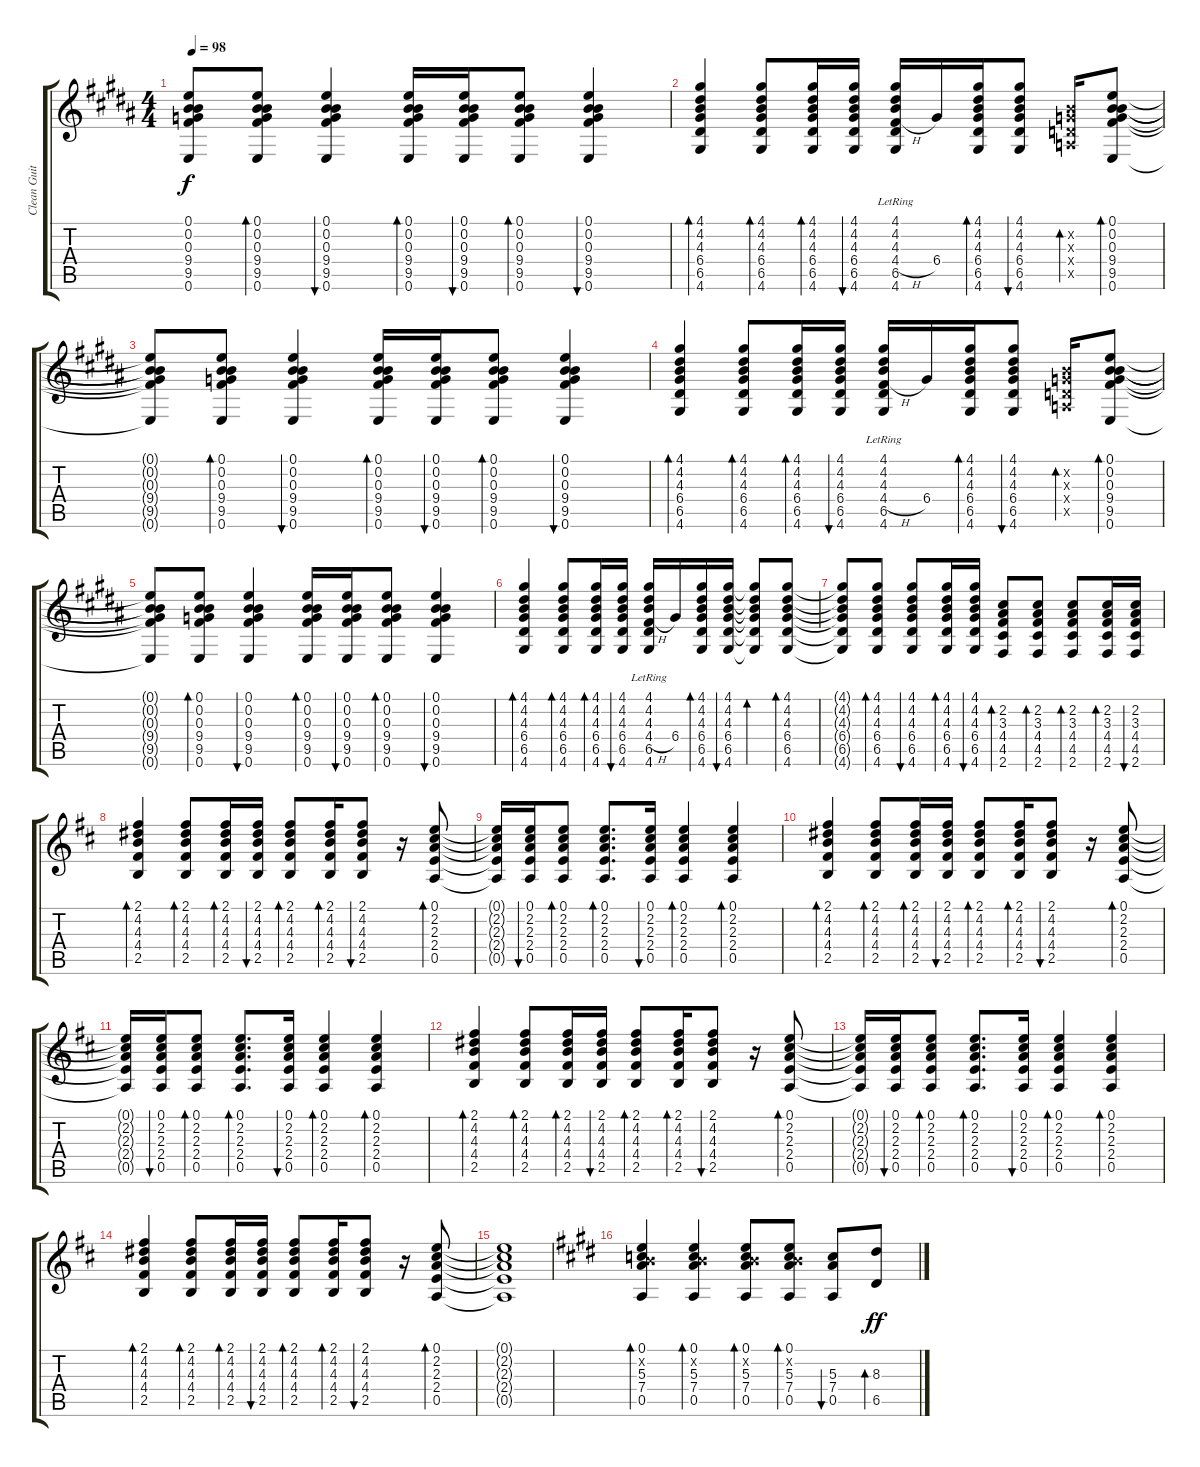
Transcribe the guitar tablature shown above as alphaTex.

\track ("Clean Guitar 2" "Clean Guit") {instrument acousticguitarnylon}
\staff {score tabs}
\tuning (E4 B3 G3 D3 A2 E2) {hide}
\ts (4 4)
\tempo 98
\clef g2
\ks g#minor
(0.1{t} 0.2{t} 0.3{t} 9.4{t} 9.5{t} 0.6{t}).8{dy f} (0.1 0.2 0.3 9.4 9.5 0.6).8{bd 60} (0.1 0.2 0.3 9.4 9.5 0.6).4{bu 60} (0.1 0.2 0.3 9.4 9.5 0.6).16{bd 30} (0.1 0.2 0.3 9.4 9.5 0.6).16{bu 30} (0.1 0.2 0.3 9.4 9.5 0.6).8{bd 60} (0.1 0.2 0.3 9.4 9.5 0.6).4{bu 60} |
(4.1 4.2 4.3 6.4 6.5 4.6).4{bd 120} (4.1 4.2 4.3 6.4 6.5 4.6).8{bd 60} (4.1 4.2 4.3 6.4 6.5 4.6).16{bd 30} (4.1 4.2 4.3 6.4 6.5 4.6).16{bu 30} (4.1{lr} 4.2{lr} 4.3{lr} 4.4{h} 6.5{lr} 4.6{lr}).16 6.4.16 (4.1 4.2 4.3 6.4 6.5 4.6).16{bd 60} (4.1 4.2 4.3 6.4 6.5 4.6).8{bu 60} (0.2{x} 0.3{x} 0.4{x} 0.5{x}).16{bd 60} (0.1 0.2 0.3 9.4 9.5 0.6).8{bd 120} |
(0.1{t} 0.2{t} 0.3{t} 9.4{t} 9.5{t} 0.6{t}).8 (0.1 0.2 0.3 9.4 9.5 0.6).8{bd 60} (0.1 0.2 0.3 9.4 9.5 0.6).4{bu 60} (0.1 0.2 0.3 9.4 9.5 0.6).16{bd 30} (0.1 0.2 0.3 9.4 9.5 0.6).16{bu 30} (0.1 0.2 0.3 9.4 9.5 0.6).8{bd 60} (0.1 0.2 0.3 9.4 9.5 0.6).4{bu 60} |
(4.1 4.2 4.3 6.4 6.5 4.6).4{bd 120} (4.1 4.2 4.3 6.4 6.5 4.6).8{bd 60} (4.1 4.2 4.3 6.4 6.5 4.6).16{bd 30} (4.1 4.2 4.3 6.4 6.5 4.6).16{bu 30} (4.1{lr} 4.2{lr} 4.3{lr} 4.4{h} 6.5{lr} 4.6{lr}).16 6.4.16 (4.1 4.2 4.3 6.4 6.5 4.6).16{bd 60} (4.1 4.2 4.3 6.4 6.5 4.6).8{bu 60} (0.2{x} 0.3{x} 0.4{x} 0.5{x}).16{bd 60} (0.1 0.2 0.3 9.4 9.5 0.6).8{bd 120} |
(0.1{t} 0.2{t} 0.3{t} 9.4{t} 9.5{t} 0.6{t}).8 (0.1 0.2 0.3 9.4 9.5 0.6).8{bd 60} (0.1 0.2 0.3 9.4 9.5 0.6).4{bu 60} (0.1 0.2 0.3 9.4 9.5 0.6).16{bd 30} (0.1 0.2 0.3 9.4 9.5 0.6).16{bu 30} (0.1 0.2 0.3 9.4 9.5 0.6).8{bd 60} (0.1 0.2 0.3 9.4 9.5 0.6).4{bu 60} |
(4.1 4.2 4.3 6.4 6.5 4.6).4{bd 120} (4.1 4.2 4.3 6.4 6.5 4.6).8{bd 60} (4.1 4.2 4.3 6.4 6.5 4.6).16{bd 30} (4.1 4.2 4.3 6.4 6.5 4.6).16{bu 30} (4.1{lr} 4.2{lr} 4.3{lr} 4.4{h} 6.5{lr} 4.6{lr}).16 6.4.16 (4.1 4.2 4.3 6.4 6.5 4.6).16{bd 60} (4.1 4.2 4.3 6.4 6.5 4.6).16{bu 60} (4.1{t} 4.2{t} 4.3{t} 6.4{t} 6.5{t} 4.6{t}).8{bd 60} (4.1 4.2 4.3 6.4 6.5 4.6).8{bd 120} |
(4.1{t} 4.2{t} 4.3{t} 6.4{t} 6.5{t} 4.6{t}).8 (4.1 4.2 4.3 6.4 6.5 4.6).8{bd 60} (4.1 4.2 4.3 6.4 6.5 4.6).8{bu 60} (4.1 4.2 4.3 6.4 6.5 4.6).16{bd 30} (4.1 4.2 4.3 6.4 6.5 4.6).16{bu 30} (2.2 3.3 4.4 4.5 2.6).8{bd 60} (2.2 3.3 4.4 4.5 2.6).8{bd 60} (2.2 3.3 4.4 4.5 2.6).8{bd 60} (2.2 3.3 4.4 4.5 2.6).16{bd 30} (2.2 3.3 4.4 4.5 2.6).16{bu 30} |
\ks d
(2.1 4.2 4.3 4.4 2.5).4{bd 120} (2.1 4.2 4.3 4.4 2.5).8{bd 60} (2.1 4.2 4.3 4.4 2.5).16{bd 30} (2.1 4.2 4.3 4.4 2.5).16{bu 30} (2.1 4.2 4.3 4.4 2.5).8{bd 60} (2.1 4.2 4.3 4.4 2.5).16{bd 30} (2.1 4.2 4.3 4.4 2.5).8{bu 30} r.16 (0.1 2.2 2.3 2.4 0.5).8{bd 30} |
(0.1{t} 2.2{t} 2.3{t} 2.4{t} 0.5{t}).16 (0.1 2.2 2.3 2.4 0.5).16{bu 30} (0.1 2.2 2.3 2.4 0.5).8{bd 60} (0.1 2.2 2.3 2.4 0.5).8{d bd 60} (0.1 2.2 2.3 2.4 0.5).16{bu 60} (0.1 2.2 2.3 2.4 0.5).4{bd 60} (0.1 2.2 2.3 2.4 0.5).4{bd 60} |
(2.1 4.2 4.3 4.4 2.5).4{bd 120} (2.1 4.2 4.3 4.4 2.5).8{bd 60} (2.1 4.2 4.3 4.4 2.5).16{bd 30} (2.1 4.2 4.3 4.4 2.5).16{bu 30} (2.1 4.2 4.3 4.4 2.5).8{bd 60} (2.1 4.2 4.3 4.4 2.5).16{bd 30} (2.1 4.2 4.3 4.4 2.5).8{bu 30} r.16 (0.1 2.2 2.3 2.4 0.5).8{bd 30} |
(0.1{t} 2.2{t} 2.3{t} 2.4{t} 0.5{t}).16 (0.1 2.2 2.3 2.4 0.5).16{bu 30} (0.1 2.2 2.3 2.4 0.5).8{bd 60} (0.1 2.2 2.3 2.4 0.5).8{d bd 60} (0.1 2.2 2.3 2.4 0.5).16{bu 60} (0.1 2.2 2.3 2.4 0.5).4{bd 60} (0.1 2.2 2.3 2.4 0.5).4{bd 60} |
(2.1 4.2 4.3 4.4 2.5).4{bd 120} (2.1 4.2 4.3 4.4 2.5).8{bd 60} (2.1 4.2 4.3 4.4 2.5).16{bd 30} (2.1 4.2 4.3 4.4 2.5).16{bu 30} (2.1 4.2 4.3 4.4 2.5).8{bd 60} (2.1 4.2 4.3 4.4 2.5).16{bd 30} (2.1 4.2 4.3 4.4 2.5).8{bu 30} r.16 (0.1 2.2 2.3 2.4 0.5).8{bd 30} |
(0.1{t} 2.2{t} 2.3{t} 2.4{t} 0.5{t}).16 (0.1 2.2 2.3 2.4 0.5).16{bu 30} (0.1 2.2 2.3 2.4 0.5).8{bd 60} (0.1 2.2 2.3 2.4 0.5).8{d bd 60} (0.1 2.2 2.3 2.4 0.5).16{bu 60} (0.1 2.2 2.3 2.4 0.5).4{bd 60} (0.1 2.2 2.3 2.4 0.5).4{bd 60} |
(2.1 4.2 4.3 4.4 2.5).4{bd 120} (2.1 4.2 4.3 4.4 2.5).8{bd 60} (2.1 4.2 4.3 4.4 2.5).16{bd 30} (2.1 4.2 4.3 4.4 2.5).16{bu 30} (2.1 4.2 4.3 4.4 2.5).8{bd 60} (2.1 4.2 4.3 4.4 2.5).16{bd 30} (2.1 4.2 4.3 4.4 2.5).8{bu 30} r.16 (0.1 2.2 2.3 2.4 0.5).8{bd 120} |
(0.1{t} 2.2{t} 2.3{t} 2.4{t} 0.5{t}).1 |
\ks c#minor
(0.1 0.2{x} 5.3 7.4 0.5).4{bd 120} (0.1 0.2{x} 5.3 7.4 0.5).4{bd 60} (0.1 0.2{x} 5.3 7.4 0.5).8{bd 60} (0.1 0.2{x} 5.3 7.4 0.5).8{bd 60} (5.3 7.4 0.5).8{bu 60} (8.3 6.5).8{bd 120 dy ff}
